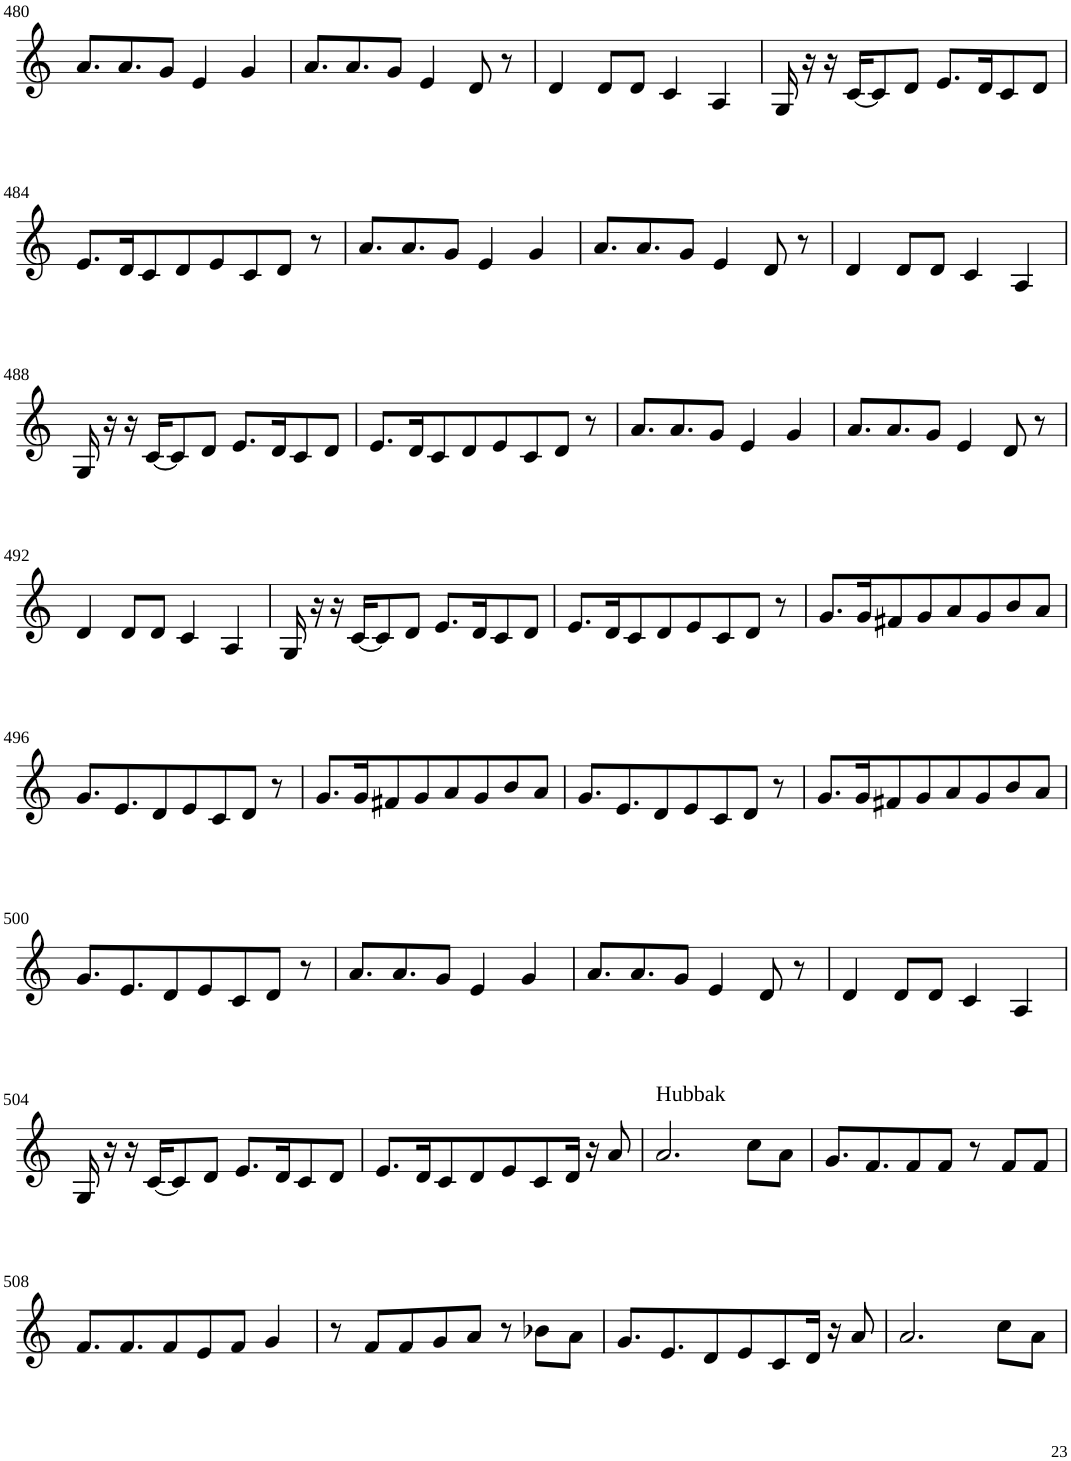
**kern
*part1
*staff1
*I"Violin
!!LO:PB:g=z
*clefG2
*k[]
*C:
*M8/8
=480
8.a/L
8.a/
8g/J
4e/
4g/
=481
8.a/L
8.a/
8g/J
4e/
8d/
8r
=482
4d/
8d/L
8d/J
4c/
4A/
=483
16G/
16r
16r
[16c/KL
8c/]
8d/J
8.e/L
16d/K
8c/
8d/J
!!LO:LB:g=z
=484
8.e/L
16d/K
8c/
8d/
8e/
8c/
8d/J
8r
=485
8.a/L
8.a/
8g/J
4e/
4g/
=486
8.a/L
8.a/
8g/J
4e/
8d/
8r
=487
4d/
8d/L
8d/J
4c/
4A/
!!LO:LB:g=z
=488
16G/
16r
16r
[16c/KL
8c/]
8d/J
8.e/L
16d/K
8c/
8d/J
=489
8.e/L
16d/K
8c/
8d/
8e/
8c/
8d/J
8r
=490
8.a/L
8.a/
8g/J
4e/
4g/
=491
8.a/L
8.a/
8g/J
4e/
8d/
8r
!!LO:LB:g=z
=492
4d/
8d/L
8d/J
4c/
4A/
=493
16G/
16r
16r
[16c/KL
8c/]
8d/J
8.e/L
16d/K
8c/
8d/J
=494
8.e/L
16d/K
8c/
8d/
8e/
8c/
8d/J
8r
=495
8.g/L
16g/K
8f#X/
8g/
8a/
8g/
8b/
8a/J
!!LO:LB:g=z
=496
8.g/L
8.e/
8d/
8e/
8c/
8d/J
8r
=497
8.g/L
16g/K
8f#X/
8g/
8a/
8g/
8b/
8a/J
=498
8.g/L
8.e/
8d/
8e/
8c/
8d/J
8r
=499
8.g/L
16g/K
8f#X/
8g/
8a/
8g/
8b/
8a/J
!!LO:LB:g=z
=500
8.g/L
8.e/
8d/
8e/
8c/
8d/J
8r
=501
8.a/L
8.a/
8g/J
4e/
4g/
=502
8.a/L
8.a/
8g/J
4e/
8d/
8r
=503
4d/
8d/L
8d/J
4c/
4A/
!!LO:LB:g=z
=504
16G/
16r
16r
[16c/KL
8c/]
8d/J
8.e/L
16d/K
8c/
8d/J
=505
8.e/L
16d/K
8c/
8d/
8e/
8c/
16d/Jk
16r
8a/
=506
!LO:TX:a:t=Hubbak
2.a/
8cc\L
8a\J
=507
8.g/L
8.f/
8f/
8f/J
8r
8f/L
8f/J
!!LO:LB:g=z
=508
8.f/L
8.f/
8f/
8e/
8f/J
4g/
=509
8r
8f/L
8f/
8g/
8a/J
8r
8b-X\L
8a\J
=510
8.g/L
8.e/
8d/
8e/
8c/
16d/Jk
16r
8a/
=511
2.a/
8cc\L
8a\J
=
*-
